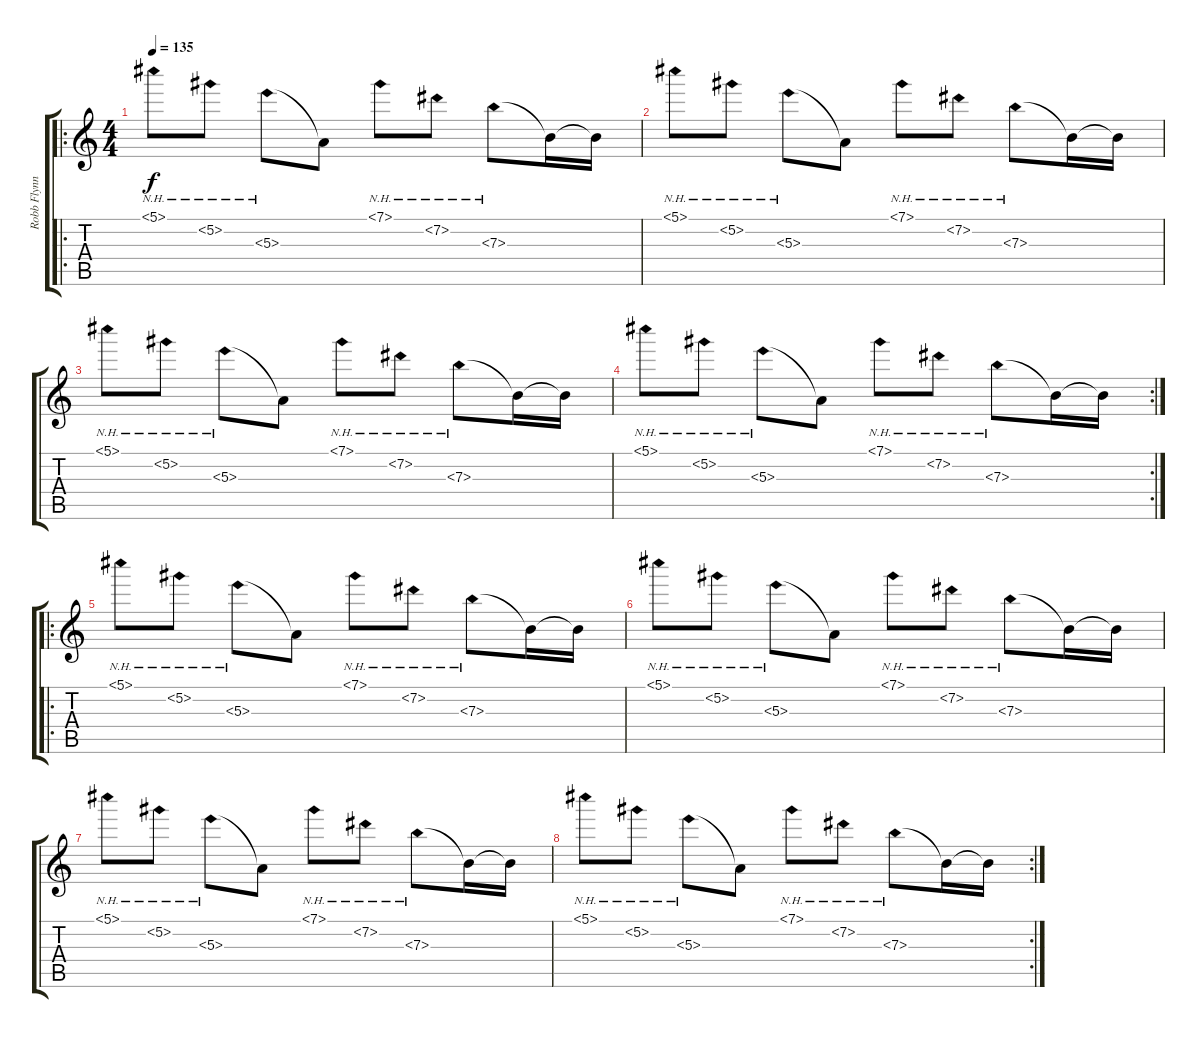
\track ("Robb Flynn [Guitar]" "Robb Flynn") {instrument distortionguitar}
\staff {score tabs}
\tuning (Db4 Ab3 E3 B2 Gb2 B1) {hide}
\ro
\ts (4 4)
\tempo 135
\clef g2
\ks c
5.1{nh}.8{dy f} 5.2{nh}.8 5.3{nh}.8 5.3{t}.8 7.1{nh}.8 7.2{nh}.8 7.3{nh}.8 7.3{t}.16 7.3{t}.16 |
5.1{nh}.8 5.2{nh}.8 5.3{nh}.8 5.3{t}.8 7.1{nh}.8 7.2{nh}.8 7.3{nh}.8 7.3{t}.16 7.3{t}.16 |
5.1{nh}.8 5.2{nh}.8 5.3{nh}.8 5.3{t}.8 7.1{nh}.8 7.2{nh}.8 7.3{nh}.8 7.3{t}.16 7.3{t}.16 |
\rc 2
5.1{nh}.8 5.2{nh}.8 5.3{nh}.8 5.3{t}.8 7.1{nh}.8 7.2{nh}.8 7.3{nh}.8 7.3{t}.16 7.3{t}.16 |
\ro
5.1{nh}.8 5.2{nh}.8 5.3{nh}.8 5.3{t}.8 7.1{nh}.8 7.2{nh}.8 7.3{nh}.8 7.3{t}.16 7.3{t}.16 |
5.1{nh}.8 5.2{nh}.8 5.3{nh}.8 5.3{t}.8 7.1{nh}.8 7.2{nh}.8 7.3{nh}.8 7.3{t}.16 7.3{t}.16 |
5.1{nh}.8 5.2{nh}.8 5.3{nh}.8 5.3{t}.8 7.1{nh}.8 7.2{nh}.8 7.3{nh}.8 7.3{t}.16 7.3{t}.16 |
\rc 2
5.1{nh}.8 5.2{nh}.8 5.3{nh}.8 5.3{t}.8 7.1{nh}.8 7.2{nh}.8 7.3{nh}.8 7.3{t}.16 7.3{t}.16
